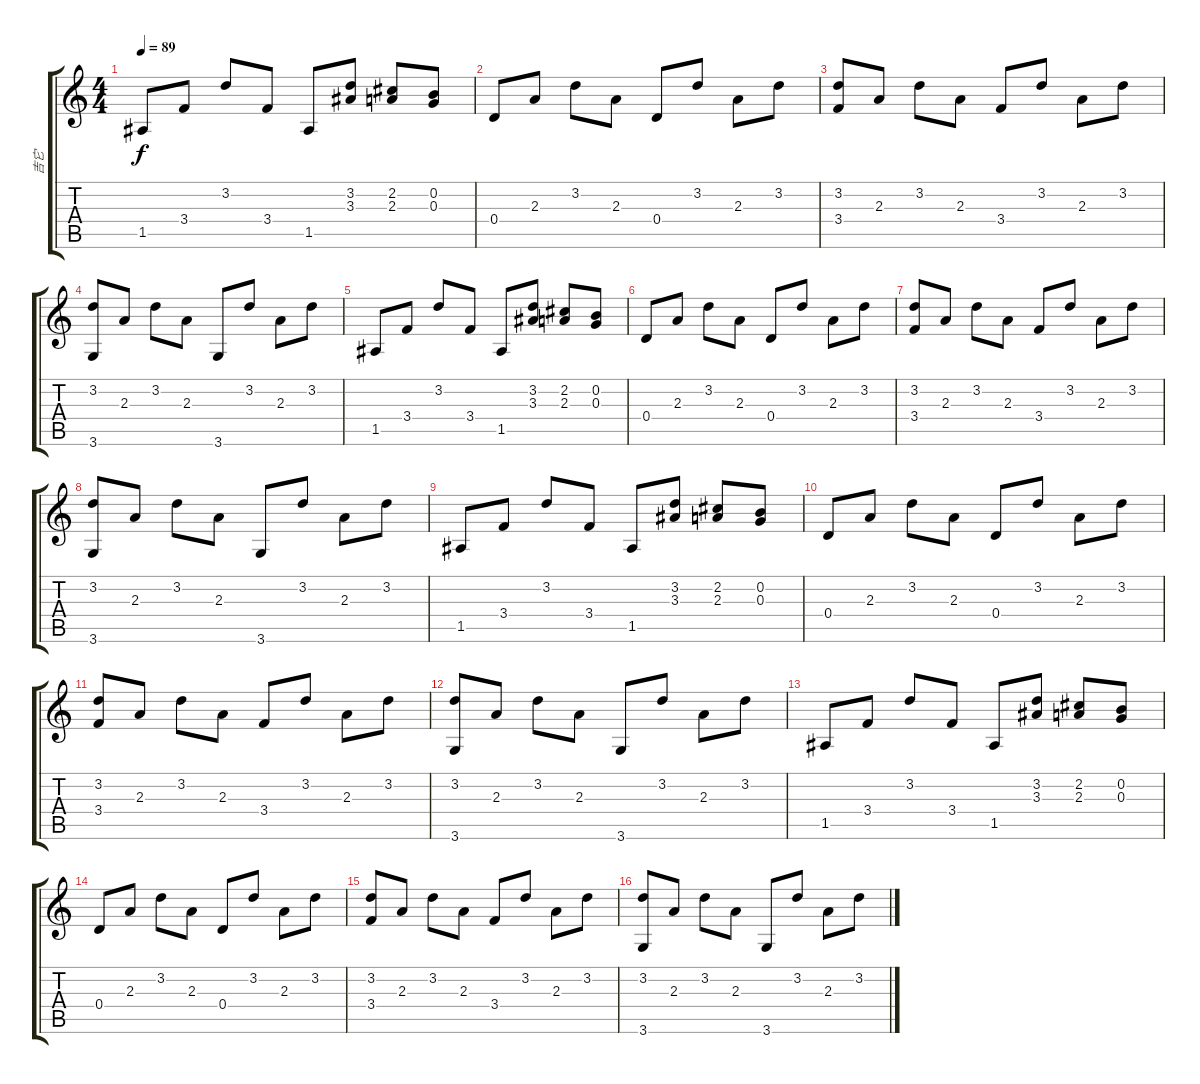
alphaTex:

\track ("吉它" "吉它") {instrument acousticguitarsteel}
\staff {score tabs}
\tuning (E4 B3 G3 D3 A2 E2) {hide}
\ts (4 4)
\tempo 89
\clef g2
\ks c
1.5.8{dy f} 3.4.8 3.2.8 3.4.8 1.5.8 (3.2 3.3).8 (2.2 2.3).8 (0.2 0.3).8 |
0.4.8 2.3.8 3.2.8 2.3.8 0.4.8 3.2.8 2.3.8 3.2.8 |
(3.2 3.4).8 2.3.8 3.2.8 2.3.8 3.4.8 3.2.8 2.3.8 3.2.8 |
(3.2 3.6).8 2.3.8 3.2.8 2.3.8 3.6.8 3.2.8 2.3.8 3.2.8 |
1.5.8 3.4.8 3.2.8 3.4.8 1.5.8 (3.2 3.3).8 (2.2 2.3).8 (0.2 0.3).8 |
0.4.8 2.3.8 3.2.8 2.3.8 0.4.8 3.2.8 2.3.8 3.2.8 |
(3.2 3.4).8 2.3.8 3.2.8 2.3.8 3.4.8 3.2.8 2.3.8 3.2.8 |
(3.2 3.6).8 2.3.8 3.2.8 2.3.8 3.6.8 3.2.8 2.3.8 3.2.8 |
1.5.8 3.4.8 3.2.8 3.4.8 1.5.8 (3.2 3.3).8 (2.2 2.3).8 (0.2 0.3).8 |
0.4.8 2.3.8 3.2.8 2.3.8 0.4.8 3.2.8 2.3.8 3.2.8 |
(3.2 3.4).8 2.3.8 3.2.8 2.3.8 3.4.8 3.2.8 2.3.8 3.2.8 |
(3.2 3.6).8 2.3.8 3.2.8 2.3.8 3.6.8 3.2.8 2.3.8 3.2.8 |
1.5.8 3.4.8 3.2.8 3.4.8 1.5.8 (3.2 3.3).8 (2.2 2.3).8 (0.2 0.3).8 |
0.4.8 2.3.8 3.2.8 2.3.8 0.4.8 3.2.8 2.3.8 3.2.8 |
(3.2 3.4).8 2.3.8 3.2.8 2.3.8 3.4.8 3.2.8 2.3.8 3.2.8 |
(3.2 3.6).8 2.3.8 3.2.8 2.3.8 3.6.8 3.2.8 2.3.8 3.2.8
